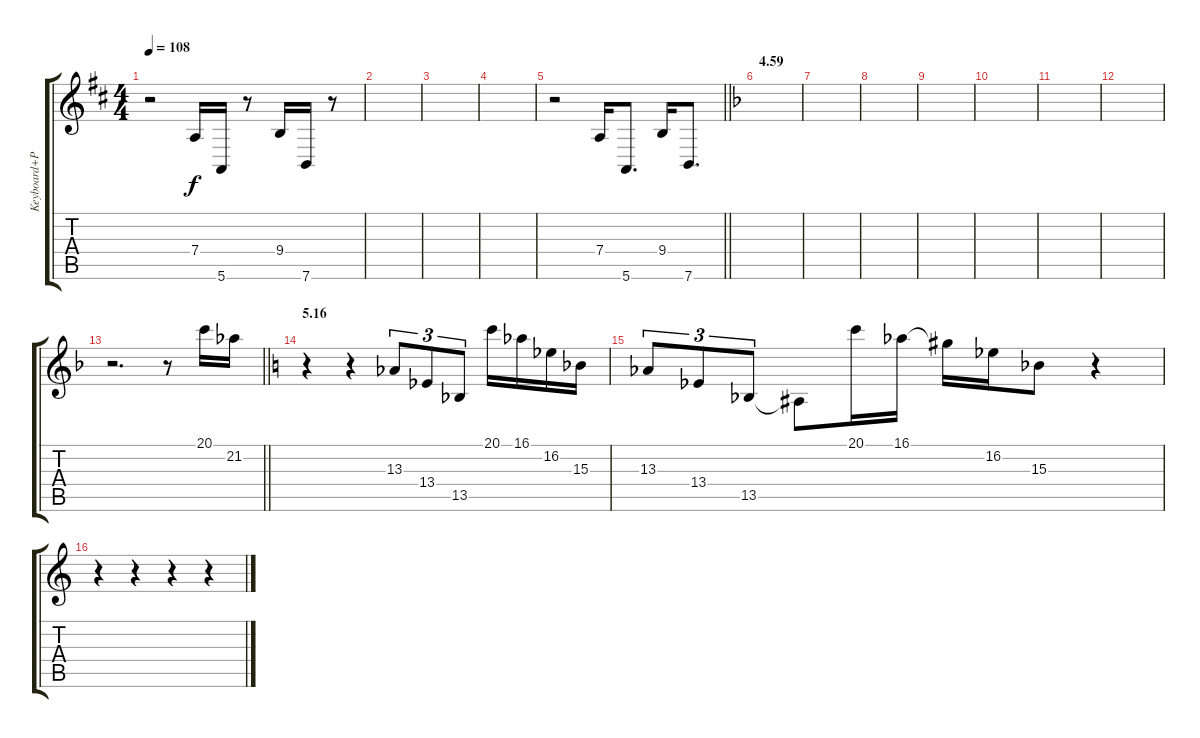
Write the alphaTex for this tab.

\track ("Keyboard+Piano" "Keyboard+P") {instrument clavinet}
\staff {score tabs}
\tuning (E4 B3 G3 D3 A2 E2) {hide}
\ts (4 4)
\tempo 108
\clef g2
\ks d
r.2{dy f} 7.4.16 5.6.16 r.8 9.4.16 7.6.16 r.8 |
|
|
|
\barLineRight lightlight
r.2 7.4.16 5.6.8{d} 9.4.16 7.6.8{d} |
\section ("" "4.59")
\ks f
|
|
|
|
|
|
|
\barLineRight lightlight
r.2{d} r.8 20.1.16 21.2.16 |
\section ("" "5.16")
\ks c
r.4 r.4 13.3{acc b}.8{tu (3 2)} 13.4{acc b}.8{tu (3 2)} 13.5{acc b}.8{tu (3 2)} 20.1.16 16.1{acc b}.16 16.2{acc b}.16 15.3{acc b}.16 |
13.3{acc b}.8{tu (3 2)} 13.4{acc b}.8{tu (3 2)} 13.5{acc b}.8{tu (3 2)} 13.5{t}.8 20.1.16 16.1{acc b}.16 16.1{t}.16 16.2{acc b}.16 15.3{acc b}.8 r.4 |
r.4 r.4 r.4 r.4
